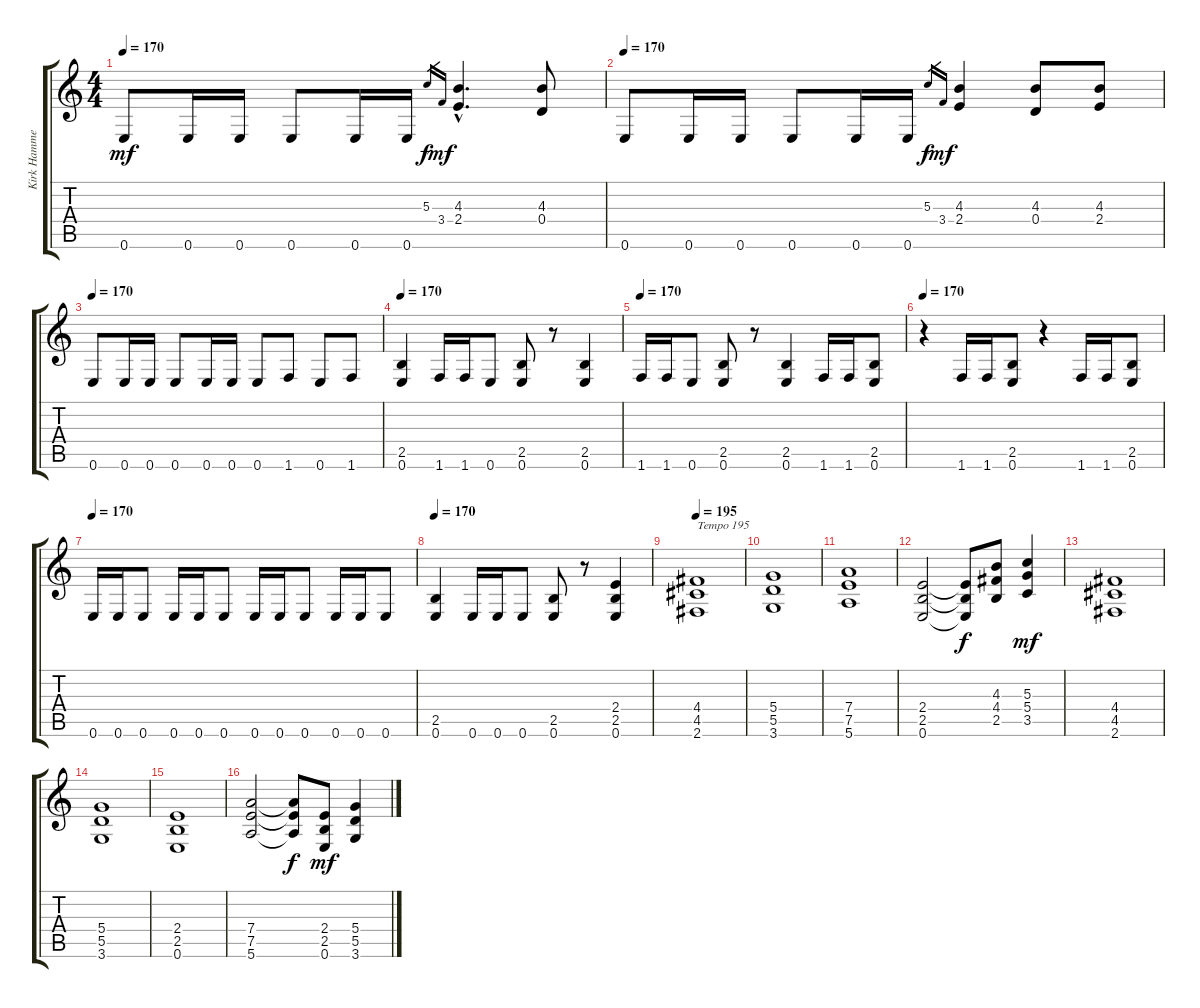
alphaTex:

\track ("Kirk Hammet" "Kirk Hamme") {instrument distortionguitar}
\staff {score tabs}
\tuning (E4 B3 G3 D3 A2 E2) {hide}
\ts (4 4)
\tempo 170
\clef g2
\ks c
0.6.8{dy mf} 0.6.16 0.6.16 0.6.8 0.6.16 0.6.16 5.3.16{gr dy f} 3.4.16{gr dy mf} (4.3{hac} 2.4{hac}).4{d} (4.3 0.4).8 |
\tempo 170
0.6.8 0.6.16 0.6.16 0.6.8 0.6.16 0.6.16 5.3.16{gr dy f} 3.4.16{gr dy mf} (4.3 2.4).4 (4.3 0.4).8 (4.3 2.4).8 |
\tempo 170
0.6.8 0.6.16 0.6.16 0.6.8 0.6.16 0.6.16 0.6.8 1.6.8 0.6.8 1.6.8 |
\tempo 170
(2.5 0.6).4 1.6.16 1.6.16 0.6.8 (2.5 0.6).8 r.8 (2.5 0.6).4 |
\tempo 170
1.6.16 1.6.16 0.6.8 (2.5 0.6).8 r.8 (2.5 0.6).4 1.6.16 1.6.16 (2.5 0.6).8 |
\tempo 170
r.4 1.6.16 1.6.16 (2.5 0.6).8 r.4 1.6.16 1.6.16 (2.5 0.6).8 |
\tempo 170
0.6.16 0.6.16 0.6.8 0.6.16 0.6.16 0.6.8 0.6.16 0.6.16 0.6.8 0.6.16 0.6.16 0.6.8 |
\tempo 170
(2.5 0.6).4 0.6.16 0.6.16 0.6.8 (2.5 0.6).8 r.8 (2.4 2.5 0.6).4 |
\tempo 195
(4.4 4.5 2.6).1{txt "Tempo 195"} |
(5.4 5.5 3.6).1 |
(7.4 7.5 5.6).1 |
(2.4 2.5 0.6).2 (2.4{t} 2.5{t} 0.6{t}).8{dy f} (4.3 4.4 2.5).8 (5.3 5.4 3.5).4{dy mf} |
(4.4 4.5 2.6).1 |
(5.4 5.5 3.6).1 |
(2.4 2.5 0.6).1 |
(7.4 7.5 5.6).2 (7.4{t} 7.5{t} 5.6{t}).8{dy f} (2.4 2.5 0.6).8{dy mf} (5.4 5.5 3.6).4
